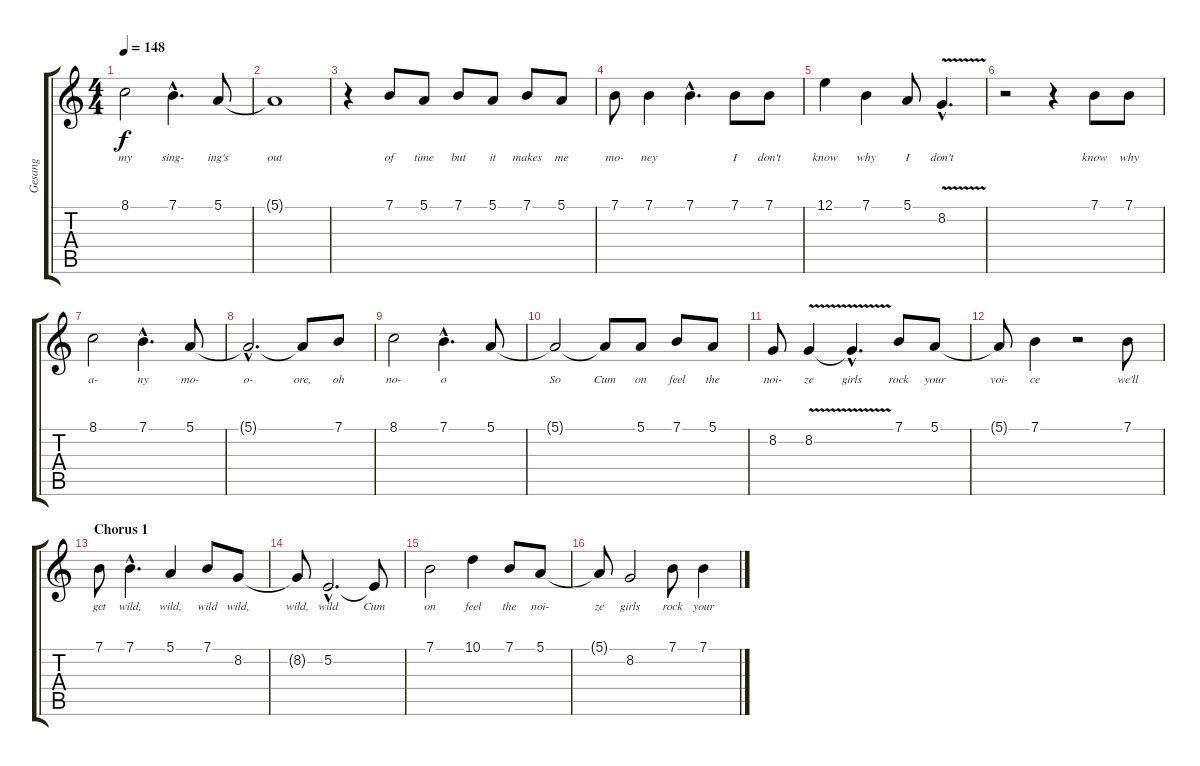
\track ("Gesang" "Gesang") {instrument altosax}
\staff {score tabs}
\tuning (E4 B3 G3 D3 A2 E2) {hide}
\ts (4 4)
\tempo 148
\clef g2
\ks c
8.1.2{lyrics (0 "my") lyrics (1 "") lyrics (2 "") lyrics (3 "") lyrics (4 "") dy f} 7.1{hac}.4{d lyrics (0 "sing-") lyrics (1 "") lyrics (2 "") lyrics (3 "") lyrics (4 "")} 5.1.8{lyrics (0 "ing's") lyrics (1 "") lyrics (2 "") lyrics (3 "") lyrics (4 "")} |
5.1{t}.1{lyrics (0 "out") lyrics (1 "") lyrics (2 "") lyrics (3 "") lyrics (4 "")} |
r.4 7.1.8{lyrics (0 "of") lyrics (1 "") lyrics (2 "") lyrics (3 "") lyrics (4 "")} 5.1.8{lyrics (0 "time") lyrics (1 "") lyrics (2 "") lyrics (3 "") lyrics (4 "")} 7.1.8{lyrics (0 "but") lyrics (1 "") lyrics (2 "") lyrics (3 "") lyrics (4 "")} 5.1.8{lyrics (0 "it") lyrics (1 "") lyrics (2 "") lyrics (3 "") lyrics (4 "")} 7.1.8{lyrics (0 "makes") lyrics (1 "") lyrics (2 "") lyrics (3 "") lyrics (4 "")} 5.1.8{lyrics (0 "me") lyrics (1 "") lyrics (2 "") lyrics (3 "") lyrics (4 "")} |
7.1.8{lyrics (0 "mo-") lyrics (1 "") lyrics (2 "") lyrics (3 "") lyrics (4 "")} 7.1.4{lyrics (0 "ney") lyrics (1 "") lyrics (2 "") lyrics (3 "") lyrics (4 "")} 7.1{hac}.4{d lyrics (0 "") lyrics (1 "") lyrics (2 "") lyrics (3 "") lyrics (4 "")} 7.1.8{lyrics (0 "I") lyrics (1 "") lyrics (2 "") lyrics (3 "") lyrics (4 "")} 7.1.8{lyrics (0 "don't") lyrics (1 "") lyrics (2 "") lyrics (3 "") lyrics (4 "")} |
12.1.4{lyrics (0 "know") lyrics (1 "") lyrics (2 "") lyrics (3 "") lyrics (4 "")} 7.1.4{lyrics (0 "why") lyrics (1 "") lyrics (2 "") lyrics (3 "") lyrics (4 "")} 5.1.8{lyrics (0 "I") lyrics (1 "") lyrics (2 "") lyrics (3 "") lyrics (4 "")} 8.2{v hac}.4{d lyrics (0 "don't") lyrics (1 "") lyrics (2 "") lyrics (3 "") lyrics (4 "")} |
r.2 r.4 7.1.8{lyrics (0 "know") lyrics (1 "") lyrics (2 "") lyrics (3 "") lyrics (4 "")} 7.1.8{lyrics (0 "why") lyrics (1 "") lyrics (2 "") lyrics (3 "") lyrics (4 "")} |
8.1.2{lyrics (0 "a-") lyrics (1 "") lyrics (2 "") lyrics (3 "") lyrics (4 "")} 7.1{hac}.4{d lyrics (0 "ny") lyrics (1 "") lyrics (2 "") lyrics (3 "") lyrics (4 "")} 5.1.8{lyrics (0 "mo-") lyrics (1 "") lyrics (2 "") lyrics (3 "") lyrics (4 "")} |
5.1{hac t}.2{d lyrics (0 "o-") lyrics (1 "") lyrics (2 "") lyrics (3 "") lyrics (4 "")} 5.1{t}.8{lyrics (0 "ore,") lyrics (1 "") lyrics (2 "") lyrics (3 "") lyrics (4 "")} 7.1.8{lyrics (0 "oh") lyrics (1 "") lyrics (2 "") lyrics (3 "") lyrics (4 "")} |
8.1.2{lyrics (0 "no-") lyrics (1 "") lyrics (2 "") lyrics (3 "") lyrics (4 "")} 7.1{hac}.4{d lyrics (0 "o") lyrics (1 "") lyrics (2 "") lyrics (3 "") lyrics (4 "")} 5.1.8{lyrics (0 "") lyrics (1 "") lyrics (2 "") lyrics (3 "") lyrics (4 "")} |
5.1{t}.2{lyrics (0 "So") lyrics (1 "") lyrics (2 "") lyrics (3 "") lyrics (4 "")} 5.1{t}.8{lyrics (0 "Cum") lyrics (1 "") lyrics (2 "") lyrics (3 "") lyrics (4 "")} 5.1.8{lyrics (0 "on") lyrics (1 "") lyrics (2 "") lyrics (3 "") lyrics (4 "")} 7.1.8{lyrics (0 "feel") lyrics (1 "") lyrics (2 "") lyrics (3 "") lyrics (4 "")} 5.1.8{lyrics (0 "the") lyrics (1 "") lyrics (2 "") lyrics (3 "") lyrics (4 "")} |
8.2.8{lyrics (0 "noi-") lyrics (1 "") lyrics (2 "") lyrics (3 "") lyrics (4 "")} 8.2{v}.4{lyrics (0 "ze") lyrics (1 "") lyrics (2 "") lyrics (3 "") lyrics (4 "")} 8.2{hac t}.4{d lyrics (0 "girls") lyrics (1 "") lyrics (2 "") lyrics (3 "") lyrics (4 "")} 7.1.8{lyrics (0 "rock") lyrics (1 "") lyrics (2 "") lyrics (3 "") lyrics (4 "")} 5.1.8{lyrics (0 "your") lyrics (1 "") lyrics (2 "") lyrics (3 "") lyrics (4 "")} |
5.1{t}.8{lyrics (0 "voi-") lyrics (1 "") lyrics (2 "") lyrics (3 "") lyrics (4 "")} 7.1.4{lyrics (0 "ce") lyrics (1 "") lyrics (2 "") lyrics (3 "") lyrics (4 "")} r.2 7.1.8{lyrics (0 "we'll") lyrics (1 "") lyrics (2 "") lyrics (3 "") lyrics (4 "")} |
\section ("" "Chorus 1")
7.1.8{lyrics (0 "get") lyrics (1 "") lyrics (2 "") lyrics (3 "") lyrics (4 "")} 7.1{hac}.4{d lyrics (0 "wild,") lyrics (1 "") lyrics (2 "") lyrics (3 "") lyrics (4 "")} 5.1.4{lyrics (0 "wild,") lyrics (1 "") lyrics (2 "") lyrics (3 "") lyrics (4 "")} 7.1.8{lyrics (0 "wild") lyrics (1 "") lyrics (2 "") lyrics (3 "") lyrics (4 "")} 8.2.8{lyrics (0 "wild,") lyrics (1 "") lyrics (2 "") lyrics (3 "") lyrics (4 "")} |
8.2{t}.8{lyrics (0 "wild,") lyrics (1 "") lyrics (2 "") lyrics (3 "") lyrics (4 "")} 5.2{hac}.2{d lyrics (0 "wild") lyrics (1 "") lyrics (2 "") lyrics (3 "") lyrics (4 "")} 5.2{t}.8{lyrics (0 "Cum") lyrics (1 "") lyrics (2 "") lyrics (3 "") lyrics (4 "")} |
7.1.2{lyrics (0 "on") lyrics (1 "") lyrics (2 "") lyrics (3 "") lyrics (4 "")} 10.1.4{lyrics (0 "feel") lyrics (1 "") lyrics (2 "") lyrics (3 "") lyrics (4 "")} 7.1.8{lyrics (0 "the") lyrics (1 "") lyrics (2 "") lyrics (3 "") lyrics (4 "")} 5.1.8{lyrics (0 "noi-") lyrics (1 "") lyrics (2 "") lyrics (3 "") lyrics (4 "")} |
5.1{t}.8{lyrics (0 "ze") lyrics (1 "") lyrics (2 "") lyrics (3 "") lyrics (4 "")} 8.2.2{lyrics (0 "girls") lyrics (1 "") lyrics (2 "") lyrics (3 "") lyrics (4 "")} 7.1.8{lyrics (0 "rock") lyrics (1 "") lyrics (2 "") lyrics (3 "") lyrics (4 "")} 7.1.4{lyrics (0 "your") lyrics (1 "") lyrics (2 "") lyrics (3 "") lyrics (4 "")}
